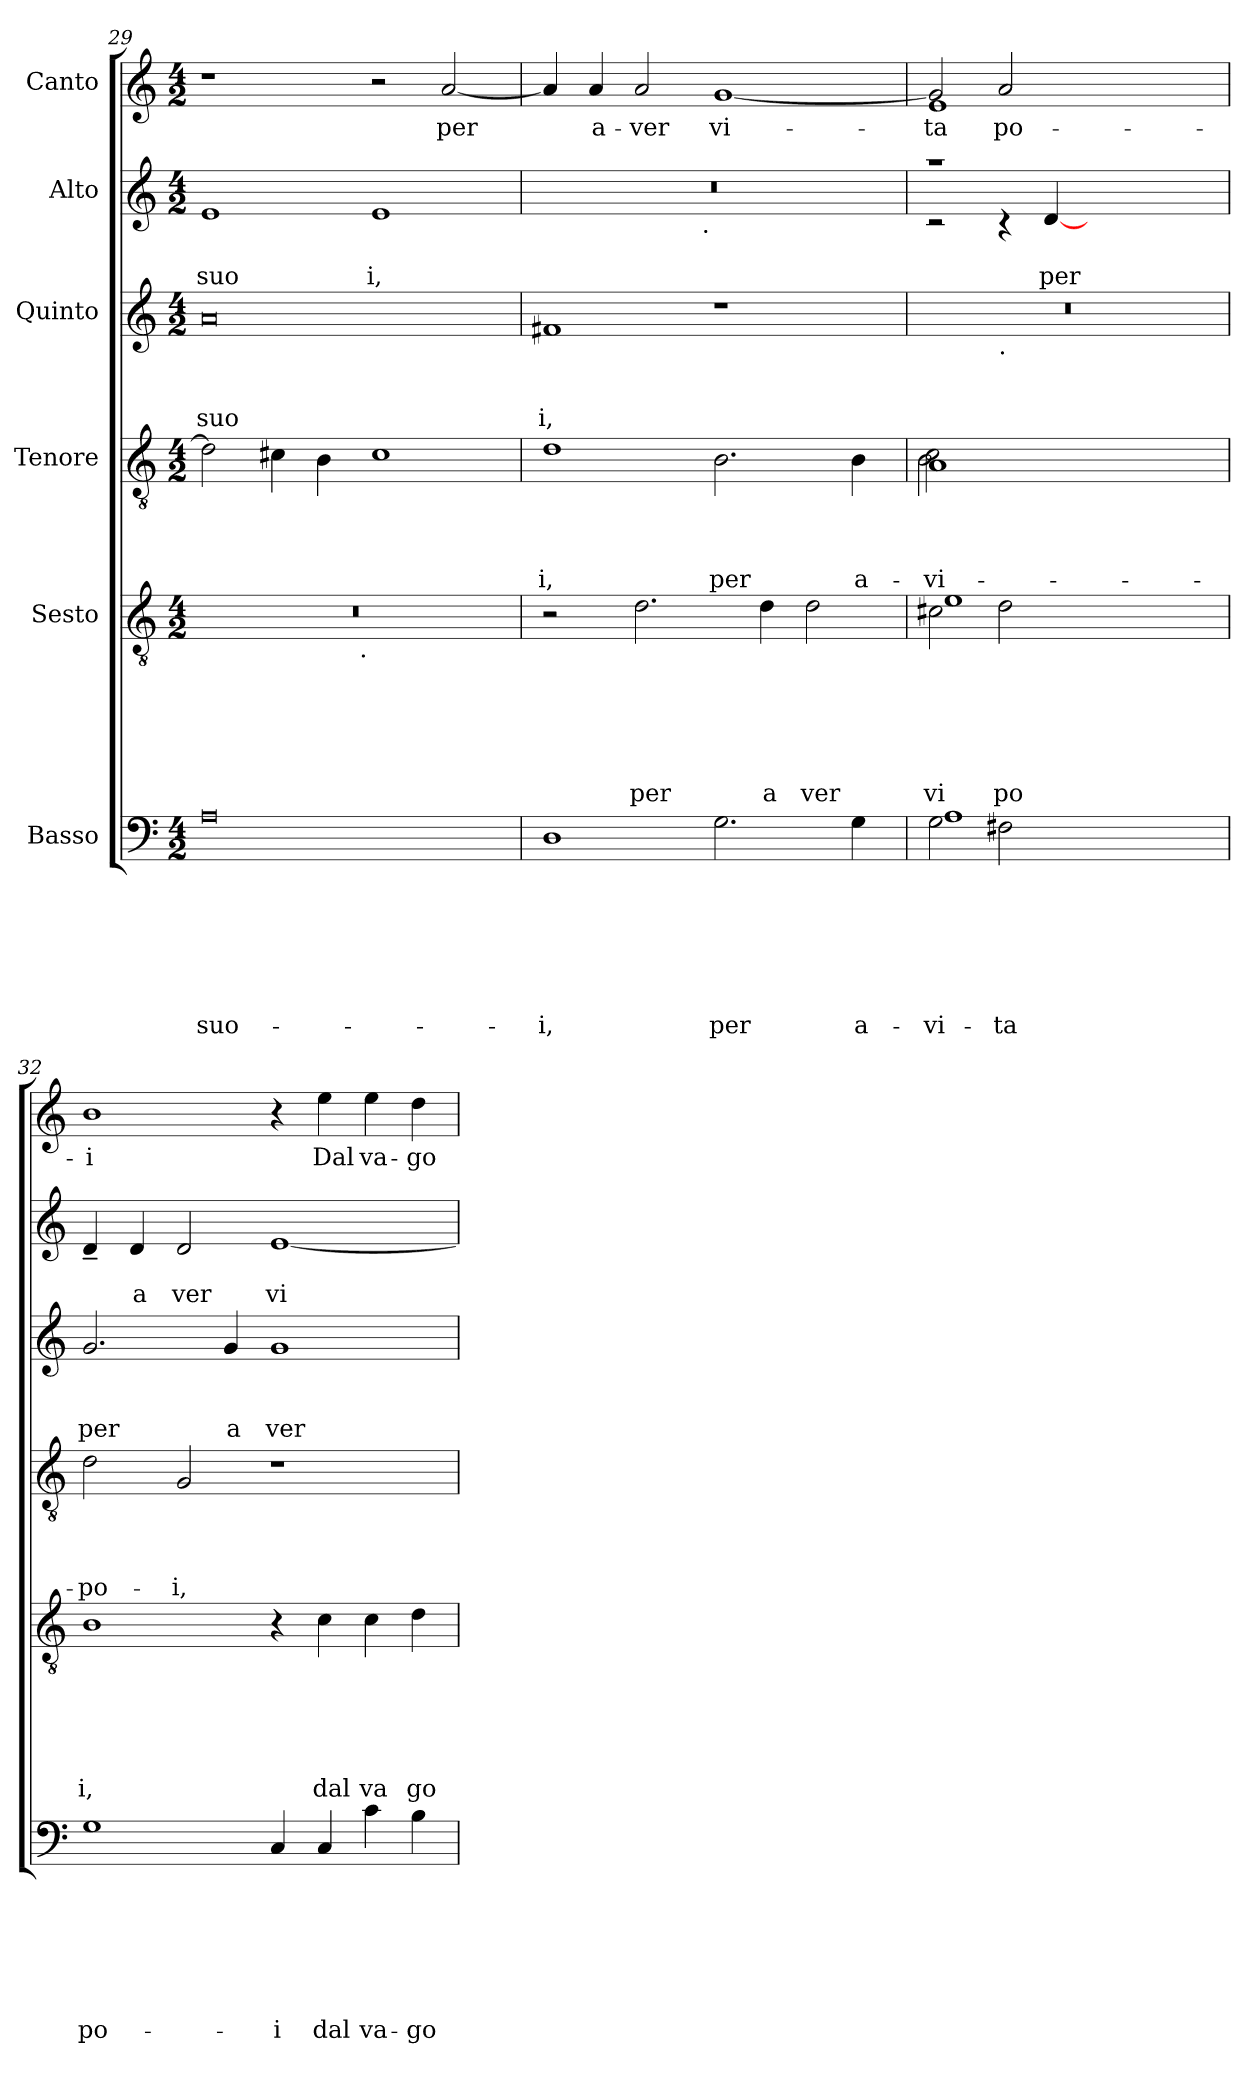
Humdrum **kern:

**kern	**text	**text	**text	**text	**text	**text	**text	**kern	**text	**text	**text	**text	**text	**text	**kern	**text	**text	**text	**text	**kern	**text	**text	**text	**kern	**text	**text	**kern	**text
*part6	*part6	*part6	*part6	*part6	*part6	*part6	*part6	*part5	*part5	*part5	*part5	*part5	*part5	*part5	*part4	*part4	*part4	*part4	*part4	*part3	*part3	*part3	*part3	*part2	*part2	*part2	*part1	*part1
*staff6	*staff6	*staff6	*staff6	*staff6	*staff6	*staff6	*staff6	*staff5	*staff5	*staff5	*staff5	*staff5	*staff5	*staff5	*staff4	*staff4	*staff4	*staff4	*staff4	*staff3	*staff3	*staff3	*staff3	*staff2	*staff2	*staff2	*staff1	*staff1
*I"Basso	*	*	*	*	*	*	*	*I"Sesto	*	*	*	*	*	*	*I"Tenore	*	*	*	*	*I"Quinto	*	*	*	*I"Alto	*	*	*I"Canto	*
*clefF4	*	*	*	*	*	*	*	*clefGv2	*	*	*	*	*	*	*clefGv2	*	*	*	*	*clefG2	*	*	*	*clefG2	*	*	*clefG2	*
*k[]	*	*	*	*	*	*	*	*k[]	*	*	*	*	*	*	*k[]	*	*	*	*	*k[]	*	*	*	*k[]	*	*	*k[]	*
*C:	*	*	*	*	*	*	*	*C:	*	*	*	*	*	*	*C:	*	*	*	*	*C:	*	*	*	*C:	*	*	*C:	*
*M4/2	*	*	*	*	*	*	*	*M4/2	*	*	*	*	*	*	*M4/2	*	*	*	*	*M4/2	*	*	*	*M4/2	*	*	*M4/2	*
=29	=29	=29	=29	=29	=29	=29	=29	=29	=29	=29	=29	=29	=29	=29	=29	=29	=29	=29	=29	=29	=29	=29	=29	=29	=29	=29	=29	=29
!	!	!	!	!	!	!	!LO:LY:b	!	!	!	!	!	!	!	!	!	!	!	!	!	!	!	!LO:LY:b	!	!	!LO:LY:b	!	!
*	*	*	*	*	*	*	*	*^	*	*	*	*	*	*	*	*	*	*	*	*	*	*	*	*	*	*	*	*
0A	.	.	.	.	.	.	suo-	0r	2ryy	.	.	.	.	.	.	2d\]	.	.	.	.	0a	.	.	suo	1e	.	suo	1r	.
.	.	.	.	.	.	.	.	.	4...ryy	.	.	.	.	.	.	4c#X\	.	.	.	.	.	.	.	.	.	.	.	.	.
.	.	.	.	.	.	.	.	.	.	.	.	.	.	.	.	4B\	.	.	.	.	.	.	.	.	.	.	.	.	.
!	!	!	!	!	!	!	!	!	!LO:TX:b:t=.	!	!	!	!	!	!	!	!	!	!	!	!	!	!	!	!	!	!	!	!
.	.	.	.	.	.	.	.	.	1ryy	.	.	.	.	.	.	.	.	.	.	.	.	.	.	.	.	.	.	.	.
!	!	!	!	!	!	!	!	!	!	!	!	!	!	!	!	!	!	!	!	!	!	!	!	!	!	!	!LO:LY:b	!	!
.	.	.	.	.	.	.	.	.	.	.	.	.	.	.	.	1c#	.	.	.	.	.	.	.	.	1e	.	i,	2r	.
!	!	!	!	!	!	!	!	!	!	!	!	!	!	!	!	!	!	!	!	!	!	!	!	!	!	!	!	!	!LO:LY:b
.	.	.	.	.	.	.	.	.	.	.	.	.	.	.	.	.	.	.	.	.	.	.	.	.	.	.	.	[<2a/	per
.	.	.	.	.	.	.	.	.	32ryy	.	.	.	.	.	.	.	.	.	.	.	.	.	.	.	.	.	.	.	.
=30	=30	=30	=30	=30	=30	=30	=30	=30	=30	=30	=30	=30	=30	=30	=30	=30	=30	=30	=30	=30	=30	=30	=30	=30	=30	=30	=30	=30	=30
!	!	!	!	!	!	!	!LO:LY:b	!	!	!	!	!	!	!	!	!	!	!	!	!LO:LY:b	!	!	!	!LO:LY:b	!	!	!	!	!
*	*	*	*	*	*	*	*	*v	*v	*	*	*	*	*	*	*	*	*	*	*	*	*	*	*	*^	*	*	*	*
1D	.	.	.	.	.	.	-i,	2r	.	.	.	.	.	.	1d	.	.	.	-i,	1f#X	.	.	i,	0r	2ryy	.	.	4a/]	.
!	!	!	!	!	!	!	!	!	!	!	!	!	!	!	!	!	!	!	!	!	!	!	!	!	!	!	!	!	!LO:LY:b
.	.	.	.	.	.	.	.	.	.	.	.	.	.	.	.	.	.	.	.	.	.	.	.	.	.	.	.	4a/	a-
!	!	!	!	!	!	!	!	!	!	!	!	!	!	!LO:LY:b	!	!	!	!	!	!	!	!	!	!	!	!	!	!	!LO:LY:b
.	.	.	.	.	.	.	.	2.d\	.	.	.	.	.	per	.	.	.	.	.	.	.	.	.	.	4...ryy	.	.	2a/	-ver
!	!	!	!	!	!	!	!	!	!	!	!	!	!	!	!	!	!	!	!	!	!	!	!	!	!LO:TX:b:t=.	!	!	!	!
.	.	.	.	.	.	.	.	.	.	.	.	.	.	.	.	.	.	.	.	.	.	.	.	.	1ryy	.	.	.	.
!	!	!	!	!	!	!	!LO:LY:b	!	!	!	!	!	!	!	!	!	!	!	!LO:LY:b	!	!	!	!	!	!	!	!	!	!LO:LY:b
2.G\	.	.	.	.	.	.	per	.	.	.	.	.	.	.	2.B\	.	.	.	per	1r	.	.	.	.	.	.	.	[<1g	vi-
!	!	!	!	!	!	!	!	!	!	!	!	!	!	!LO:LY:b	!	!	!	!	!	!	!	!	!	!	!	!	!	!	!
.	.	.	.	.	.	.	.	4d\	.	.	.	.	.	a	.	.	.	.	.	.	.	.	.	.	.	.	.	.	.
!	!	!	!	!	!	!	!	!	!	!	!	!	!	!LO:LY:b	!	!	!	!	!	!	!	!	!	!	!	!	!	!	!
.	.	.	.	.	.	.	.	2d\	.	.	.	.	.	ver	.	.	.	.	.	.	.	.	.	.	.	.	.	.	.
!	!	!	!	!	!	!	!LO:LY:b	!	!	!	!	!	!	!	!	!	!	!	!LO:LY:b	!	!	!	!	!	!	!	!	!	!
4G\	.	.	.	.	.	.	a-	.	.	.	.	.	.	.	4B\	.	.	.	a-	.	.	.	.	.	.	.	.	.	.
.	.	.	.	.	.	.	.	.	.	.	.	.	.	.	.	.	.	.	.	.	.	.	.	.	32ryy	.	.	.	.
=31	=31	=31	=31	=31	=31	=31	=31	=31	=31	=31	=31	=31	=31	=31	=31	=31	=31	=31	=31	=31	=31	=31	=31	=31	=31	=31	=31	=31	=31
!	!	!	!	!	!	!	!LO:LY:b	!	!	!	!	!	!	!	!	!	!	!	!	!	!	!	!	!	!	!	!	!	!
*^	*	*	*	*	*	*	*	*	*	*	*	*	*	*	*	*	*	*	*	*	*	*	*	*	*	*	*	*	*
!	!	!	!	!	!	!	!	!LO:LY:b	!	!	!	!	!	!	!LO:LY:b	!	!	!	!	!	!	!	!	!	!	!	!	!	!	!
*	*	*	*	*	*	*	*	*	*^	*	*	*	*	*	*	*	*	*	*	*	*	*	*	*	*	*	*	*	*	*
!	!	!	!	!	!	!	!	!	!	!	!	!	!	!	!	!LO:LY:b	!	!	!	!	!LO:LY:b	!	!	!	!	!	!	!	!	!	!
*	*	*	*	*	*	*	*	*	*	*	*	*	*	*	*	*	*^	*	*	*	*	*	*	*	*	*	*	*	*	*	*
!	!	!	!	!	!	!	!	!	!	!	!	!	!	!	!	!	!	!	!	!	!	!LO:LY:b	!	!	!	!	!	!	!	!	!	!
*	*	*	*	*	*	*	*	*	*	*	*	*	*	*	*	*	*	*^	*	*	*	*	*	*	*	*	*	*	*	*	*	*
!	!	!	!	!	!	!	!	!	!	!	!	!	!	!	!	!	!	!	!	!	!	!	!LO:LY:b	!	!	!	!	!	!	!	!	!	!LO:LY:b
*	*	*	*	*	*	*	*	*	*	*	*	*	*	*	*	*	*	*	*	*	*	*	*	*^	*	*	*	*	*	*	*	*^	*
2G\	1A	.	.	.	.	.	.	vi-	2c#X\	1e	.	.	.	.	.	vi	1A	2B\	2c\	.	.	.	vi-	0r	2ryy	.	.	.	1raa	2rc	.	.	2g/]	1e	-ta
!	!	!	!	!	!	!	!	!	!	!	!	!	!	!	!	!	!	!	!	!	!	!	!	!	!LO:TX:b:t=.	!	!	!	!	!	!	!	!	!	!
!	!	!	!	!	!	!	!	!LO:LY:b	!	!	!	!	!	!	!	!LO:LY:b	!	!	!	!	!	!	!	!	!	!	!	!	!	!	!	!	!	!	!LO:LY:b
2F#X\	.	.	.	.	.	.	.	ta	2d\	.	.	.	.	.	.	po	.	1ryy	1ryy	.	.	.	.	.	1.ryy	.	.	.	.	4rc	.	.	2a/	.	-po-
!	!	!	!	!	!	!	!	!	!	!	!	!	!	!	!	!	!	!	!	!	!	!	!	!	!	!	!	!	!	!	!	!LO:LY:b	!	!	!
.	.	.	.	.	.	.	.	.	.	.	.	.	.	.	.	.	.	.	.	.	.	.	.	.	.	.	.	.	.	[<4d/	.	per	.	.	.
1ryy	1ryy	.	.	.	.	.	.	.	1ryy	1ryy	.	.	.	.	.	.	1ryy	.	.	.	.	.	.	.	.	.	.	.	1ryy	1ryy	.	.	1ryy	1ryy	.
.	.	.	.	.	.	.	.	.	.	.	.	.	.	.	.	.	.	2ryy	2ryy	.	.	.	.	.	.	.	.	.	.	.	.	.	.	.	.
*v	*v	*	*	*	*	*	*	*	*	*	*	*	*	*	*	*	*	*	*	*	*	*	*	*	*	*	*	*	*v	*v	*	*	*v	*v	*
*	*	*	*	*	*	*	*	*v	*v	*	*	*	*	*	*	*	*	*	*	*	*	*	*	*	*	*	*	*	*	*	*	*
=32	=32	=32	=32	=32	=32	=32	=32	=32	=32	=32	=32	=32	=32	=32	=32	=32	=32	=32	=32	=32	=32	=32	=32	=32	=32	=32	=32	=32	=32	=32	=32
!	!	!	!	!	!	!	!LO:LY:b	!	!	!	!	!	!	!LO:LY:b	!	!	!	!	!	!	!LO:LY:b	!	!	!	!	!LO:LY:b	!	!	!	!	!LO:LY:b
*	*	*	*	*	*	*	*	*	*	*	*	*	*	*	*v	*v	*v	*	*	*	*	*	*	*	*	*	*	*	*	*	*
*	*	*	*	*	*	*	*	*	*	*	*	*	*	*	*	*	*	*	*	*v	*v	*	*	*	*	*	*	*	*
1G	.	.	.	.	.	.	-po-	1B	.	.	.	.	.	i,	2d\	.	.	.	-po-	2.g/	.	.	per	4d~</	.	.	1b	i
!	!	!	!	!	!	!	!	!	!	!	!	!	!	!	!	!	!	!	!	!	!	!	!	!	!	!LO:LY:b	!	!
.	.	.	.	.	.	.	.	.	.	.	.	.	.	.	.	.	.	.	.	.	.	.	.	4d/	.	a	.	.
!	!	!	!	!	!	!	!	!	!	!	!	!	!	!	!	!	!	!	!LO:LY:b	!	!	!	!	!	!	!LO:LY:b	!	!
.	.	.	.	.	.	.	.	.	.	.	.	.	.	.	2G/	.	.	.	-i,	.	.	.	.	2d/	.	ver	.	.
!	!	!	!	!	!	!	!	!	!	!	!	!	!	!	!	!	!	!	!	!	!	!	!LO:LY:b	!	!	!	!	!
.	.	.	.	.	.	.	.	.	.	.	.	.	.	.	.	.	.	.	.	4g/	.	.	a	.	.	.	.	.
!	!	!	!	!	!	!	!LO:LY:b	!	!	!	!	!	!	!	!	!	!	!	!	!	!	!	!LO:LY:b	!	!	!LO:LY:b	!	!
4C/	.	.	.	.	.	.	-i	4r	.	.	.	.	.	.	1r	.	.	.	.	1g	.	.	ver	[<1e	.	vi	4r	.
!	!	!	!	!	!	!	!LO:LY:b	!	!	!	!	!	!	!LO:LY:b	!	!	!	!	!	!	!	!	!	!	!	!	!	!LO:LY:b
4C/	.	.	.	.	.	.	dal	4c\	.	.	.	.	.	dal	.	.	.	.	.	.	.	.	.	.	.	.	4ee\	Dal
!	!	!	!	!	!	!	!LO:LY:b	!	!	!	!	!	!	!LO:LY:b	!	!	!	!	!	!	!	!	!	!	!	!	!	!LO:LY:b
4c\	.	.	.	.	.	.	va-	4c\	.	.	.	.	.	va	.	.	.	.	.	.	.	.	.	.	.	.	4ee\	va-
!	!	!	!	!	!	!	!LO:LY:b	!	!	!	!	!	!	!LO:LY:b	!	!	!	!	!	!	!	!	!	!	!	!	!	!LO:LY:b
4B\	.	.	.	.	.	.	-go	4d\	.	.	.	.	.	go	.	.	.	.	.	.	.	.	.	.	.	.	4dd\	-go
=	=	=	=	=	=	=	=	=	=	=	=	=	=	=	=	=	=	=	=	=	=	=	=	=	=	=	=	=
*-	*-	*-	*-	*-	*-	*-	*-	*-	*-	*-	*-	*-	*-	*-	*-	*-	*-	*-	*-	*-	*-	*-	*-	*-	*-	*-	*-	*-
